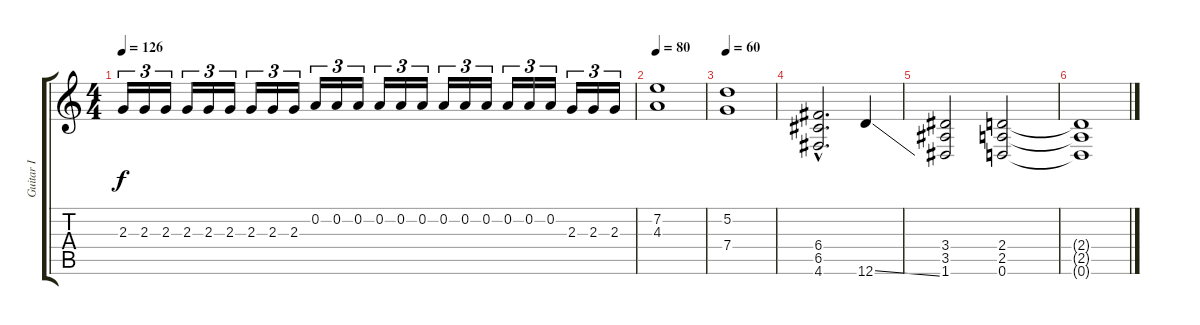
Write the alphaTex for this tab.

\track ("Guitar I" "Guitar I") {instrument distortionguitar}
\staff {score tabs}
\tuning (D4 A3 F3 C3 G2 D2) {hide}
\ts (4 4)
\tempo 126
\clef g2
\ks c
2.3.16{tu (3 2) dy f} 2.3.16{tu (3 2)} 2.3.16{tu (3 2)} 2.3.16{tu (3 2)} 2.3.16{tu (3 2)} 2.3.16{tu (3 2)} 2.3.16{tu (3 2)} 2.3.16{tu (3 2)} 2.3.16{tu (3 2)} 0.2.16{tu (3 2)} 0.2.16{tu (3 2)} 0.2.16{tu (3 2)} 0.2.16{tu (3 2)} 0.2.16{tu (3 2)} 0.2.16{tu (3 2)} 0.2.16{tu (3 2)} 0.2.16{tu (3 2)} 0.2.16{tu (3 2)} 0.2.16{tu (3 2)} 0.2.16{tu (3 2)} 0.2.16{tu (3 2)} 2.3.16{tu (3 2)} 2.3.16{tu (3 2)} 2.3.16{tu (3 2)} |
\tempo 80
(7.2 4.3).1 |
\tempo 60
(5.2 7.4).1 |
(6.4{hac} 6.5{hac} 4.6{hac}).2{d} 12.6{ss}.4 |
(3.4 3.5 1.6).2 (2.4 2.5 0.6).2 |
(2.4{t} 2.5{t} 0.6{t}).1
